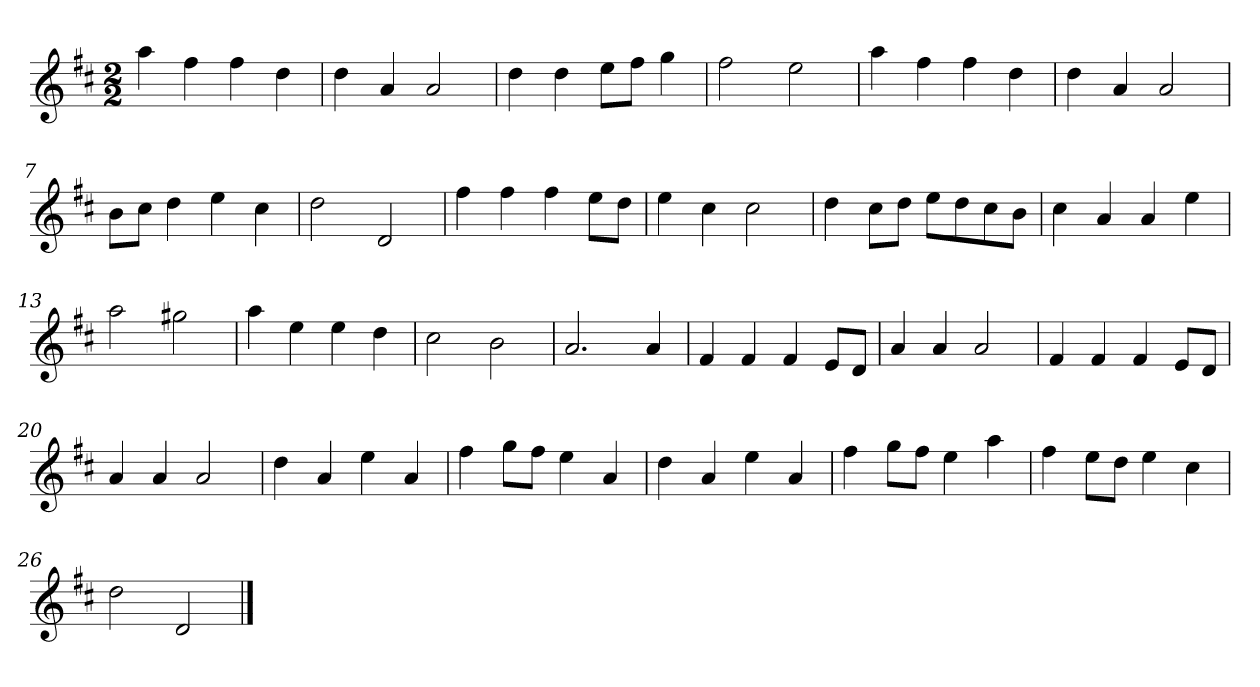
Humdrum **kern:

**kern
*part1
*staff1
*k[f#c#]
*M2/2
*MM120
=1
4aa
4ff#
4ff#
4dd
=2
4dd
4a
2a
=3
4dd
4dd
8eeL
8ff#J
4gg
=4
2ff#
2ee
=5
4aa
4ff#
4ff#
4dd
=6
4dd
4a
2a
=7
8bL
8cc#J
4dd
4ee
4cc#
=8
2dd
2d
=9
4ff#
4ff#
4ff#
8eeL
8ddJ
=10
4ee
4cc#
2cc#
=11
4dd
8cc#L
8ddJ
8eeL
8dd
8cc#
8bJ
=12
4cc#
4a
4a
4ee
=13
2aa
2gg#X
=14
4aa
4ee
4ee
4dd
=15
2cc#
2b
=16
2.a
4a
=17
4f#
4f#
4f#
8eL
8dJ
=18
4a
4a
2a
=19
4f#
4f#
4f#
8eL
8dJ
=20
4a
4a
2a
=21
4dd
4a
4ee
4a
=22
4ff#
8ggL
8ff#J
4ee
4a
=23
4dd
4a
4ee
4a
=24
4ff#
8ggL
8ff#J
4ee
4aa
=25
4ff#
8eeL
8ddJ
4ee
4cc#
=26
2dd
2d
==
*-
